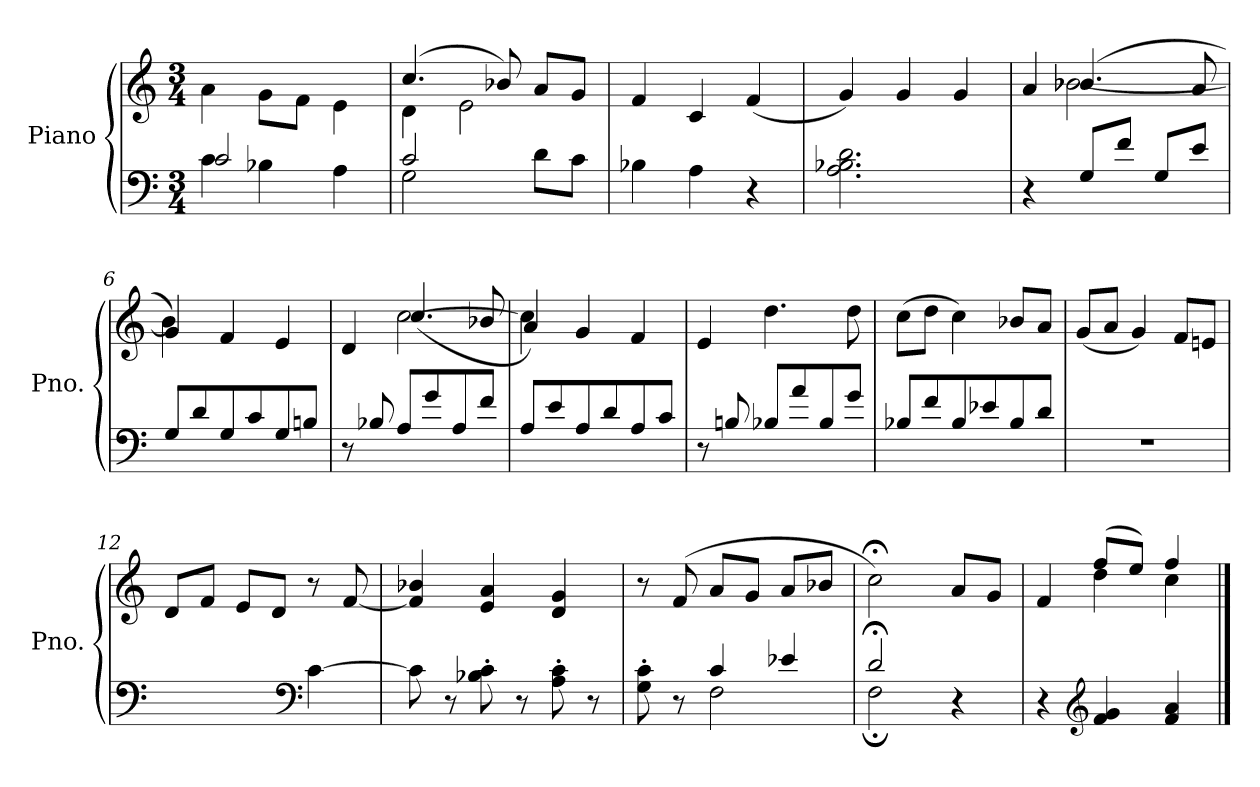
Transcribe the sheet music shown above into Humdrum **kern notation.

**kern	**kern
*part1	*part1
*staff2	*staff1
*I"Piano	*
*I'Pno.	*
*clefF4	*clefG2
*k[]	*k[]
*M3/4	*M3/4
=1	=1
*^	*
4c\	2c/	4a\
4B-X\	.	8g\L
.	.	8f\J
4A\	4ryy	4e\
=2	=2	=2
*	*	*^
2c/	2G\	(>4.cc/	4d\
.	.	.	2e\
.	.	8b-X/)	.
8d\L	4ryy	8a/L	.
8c\J	.	8g/J	.
*v	*v	*	*
*	*v	*v
=3	=3
4B-X\	4f/
4A\	4c/
4r	(<4f/
=4	=4
2.A\ 2.B-X\ 2.d\	4g/)
.	4g/
.	4g/
!!LO:LB:g=z
=5	=5
*	*^
4r	4a/	4ryy
8G/L	(>4.b-X/	[2b-\
8f/J	.	.
8G/L	.	.
8e/J	8a/	.
=6	=6	=6
8G/L	4g/)	4b-\]
8d/	.	.
8G/	4f/	2ryy
8c/	.	.
8G/	4e/	.
8Bn/J	.	.
=7	=7	=7
8r	4d/	4ryy
8B-X/	.	.
8A/L	[2cc\	(>4.cc/
8g/	.	.
8A/	.	.
8f/J	.	8b-X/
=8	=8	=8
8A/L	4cc\]	4a/)
8e/	.	.
8A/	4g/	2ryy
8d/	.	.
8A/	4f/	.
8c/J	.	.
*	*v	*v
!!LO:LB:g=z
=9	=9
8r	4e/
8Bn/	.
8B-X/L	4.dd\
8a/	.
8B-/	.
8g/J	8dd\
=10	=10
8B-X/L	(>8cc\L
8f/	8dd\J
8B-/	4cc\)
8e-X/	.
8B-/	8b-X/L
8d/J	8a/J
=11	=11
2.r	(<8g/L
.	8a/J
.	4g/)
.	8f/L
.	8en/J
=12	=12
4ryy	(<8d/L
.	8f/J
4ryy	8e/L
.	8d/J
*clefF4	*
[4c\)	8r
.	[8f/
!!LO:LB:g=z
=13	=13
8c\]	4f/] 4b-X/
8r	.
8B-X\' 8c\'	4e/ 4a/
8r	.
8A\' 8c\'	4d/ 4g/
8r	.
=14	=14
*^	*
8G\' 8c\'	4ryy	8r
8r	.	(>8f/
4c/	2F\	8a/L
.	.	8g/J
4e-X/	.	8a/L
.	.	8b-X/J
=15	=15	=15
2d;</	2F;\	2cc;<\)
4r	4ryy	8a/L
.	.	8g/J
*v	*v	*
=16	=16
*	*^
4r	4f/	4ryy
*clefG2	*	*
4f/ 4g/	(>8ff/L	4dd\
.	8ee/J)	.
4f/ 4a/	4ff/	4cc\
*	*v	*v
==	==
*-	*-
